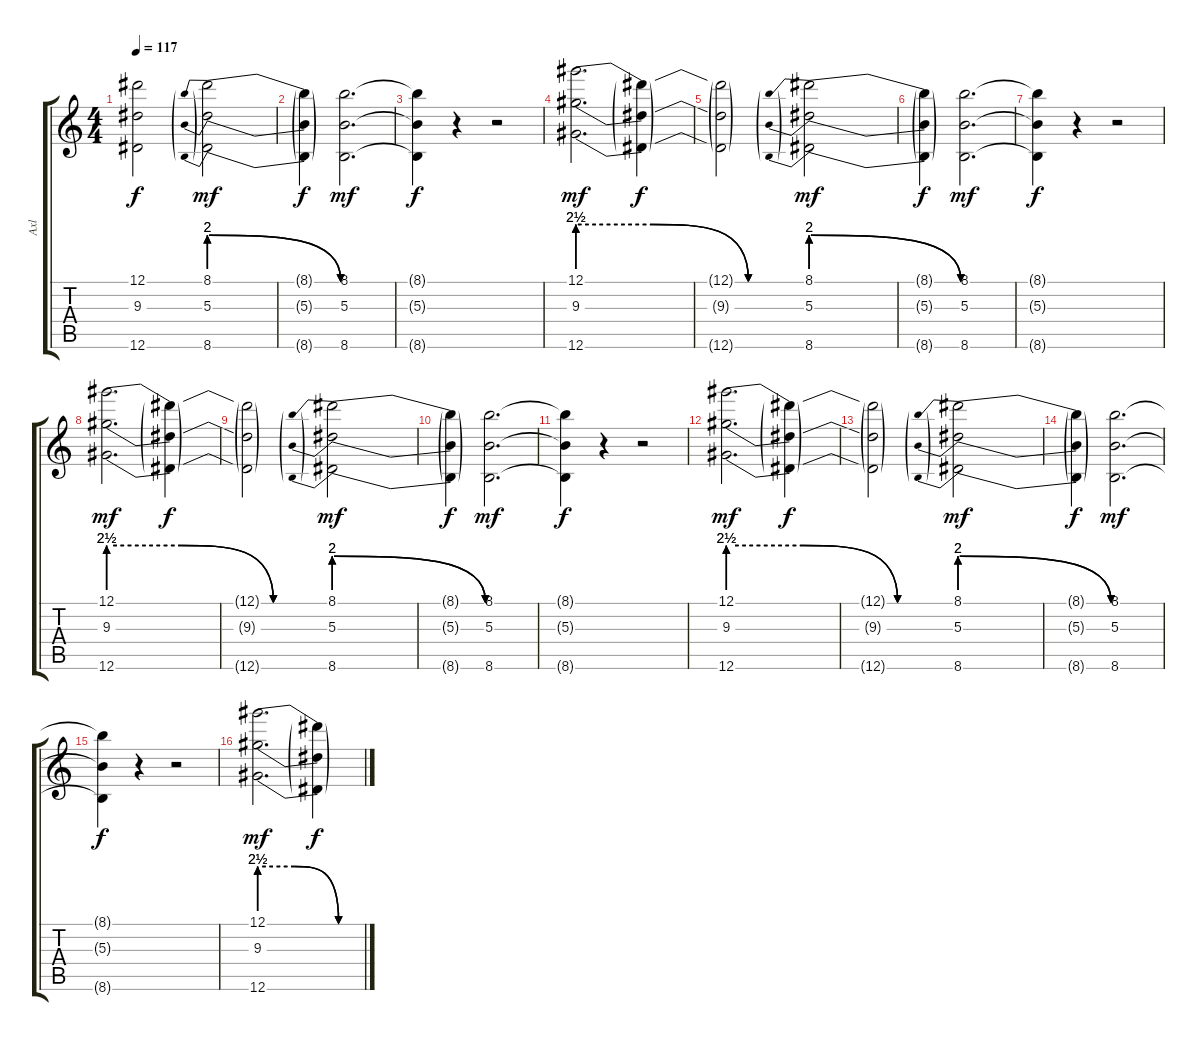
\track ("Axl" "Axl") {instrument overdrivenguitar}
\staff {score tabs}
\tuning (Eb4 Bb3 Gb3 Db3 Ab2 Eb2) {hide}
\ts (4 4)
\tempo 117
\clef g2
\ks c
(12.1{t} 9.3{t} 12.6{t}).2{dy f} (8.1{be (prebendrelease 0 8 60 0)} 5.3{be (prebendrelease 0 8 60 0)} 8.6{be (prebendrelease 0 8 60 0)}).2{dy mf} |
(8.1{t} 5.3{t} 8.6{t}).4{dy f} (8.1 5.3 8.6).2{d dy mf} |
(8.1{t} 5.3{t} 8.6{t}).4{dy f} r.4 r.2 |
(12.1{be (custom 0 10 20 10 45 0 60 0)} 9.3{be (custom 0 10 20 10 45 0 60 0)} 12.6{be (custom 0 10 20 10 45 0 60 0)}).2{d dy mf} (12.1{t} 9.3{t} 12.6{t}).4{dy f} |
(12.1{t} 9.3{t} 12.6{t}).2 (8.1{be (prebendrelease 0 8 60 0)} 5.3{be (prebendrelease 0 8 60 0)} 8.6{be (prebendrelease 0 8 60 0)}).2{dy mf} |
(8.1{t} 5.3{t} 8.6{t}).4{dy f} (8.1 5.3 8.6).2{d dy mf} |
(8.1{t} 5.3{t} 8.6{t}).4{dy f} r.4 r.2 |
(12.1{be (custom 0 10 20 10 45 0 60 0)} 9.3{be (custom 0 10 20 10 45 0 60 0)} 12.6{be (custom 0 10 20 10 45 0 60 0)}).2{d dy mf} (12.1{t} 9.3{t} 12.6{t}).4{dy f} |
(12.1{t} 9.3{t} 12.6{t}).2 (8.1{be (prebendrelease 0 8 60 0)} 5.3{be (prebendrelease 0 8 60 0)} 8.6{be (prebendrelease 0 8 60 0)}).2{dy mf} |
(8.1{t} 5.3{t} 8.6{t}).4{dy f} (8.1 5.3 8.6).2{d dy mf} |
(8.1{t} 5.3{t} 8.6{t}).4{dy f} r.4 r.2 |
(12.1{be (custom 0 10 20 10 45 0 60 0)} 9.3{be (custom 0 10 20 10 45 0 60 0)} 12.6{be (custom 0 10 20 10 45 0 60 0)}).2{d dy mf} (12.1{t} 9.3{t} 12.6{t}).4{dy f} |
(12.1{t} 9.3{t} 12.6{t}).2 (8.1{be (prebendrelease 0 8 60 0)} 5.3{be (prebendrelease 0 8 60 0)} 8.6{be (prebendrelease 0 8 60 0)}).2{dy mf} |
(8.1{t} 5.3{t} 8.6{t}).4{dy f} (8.1 5.3 8.6).2{d dy mf} |
(8.1{t} 5.3{t} 8.6{t}).4{dy f} r.4 r.2 |
(12.1{be (custom 0 10 20 10 45 0 60 0)} 9.3{be (custom 0 10 20 10 45 0 60 0)} 12.6{be (custom 0 10 20 10 45 0 60 0)}).2{d dy mf} (12.1{t} 9.3{t} 12.6{t}).4{dy f}
